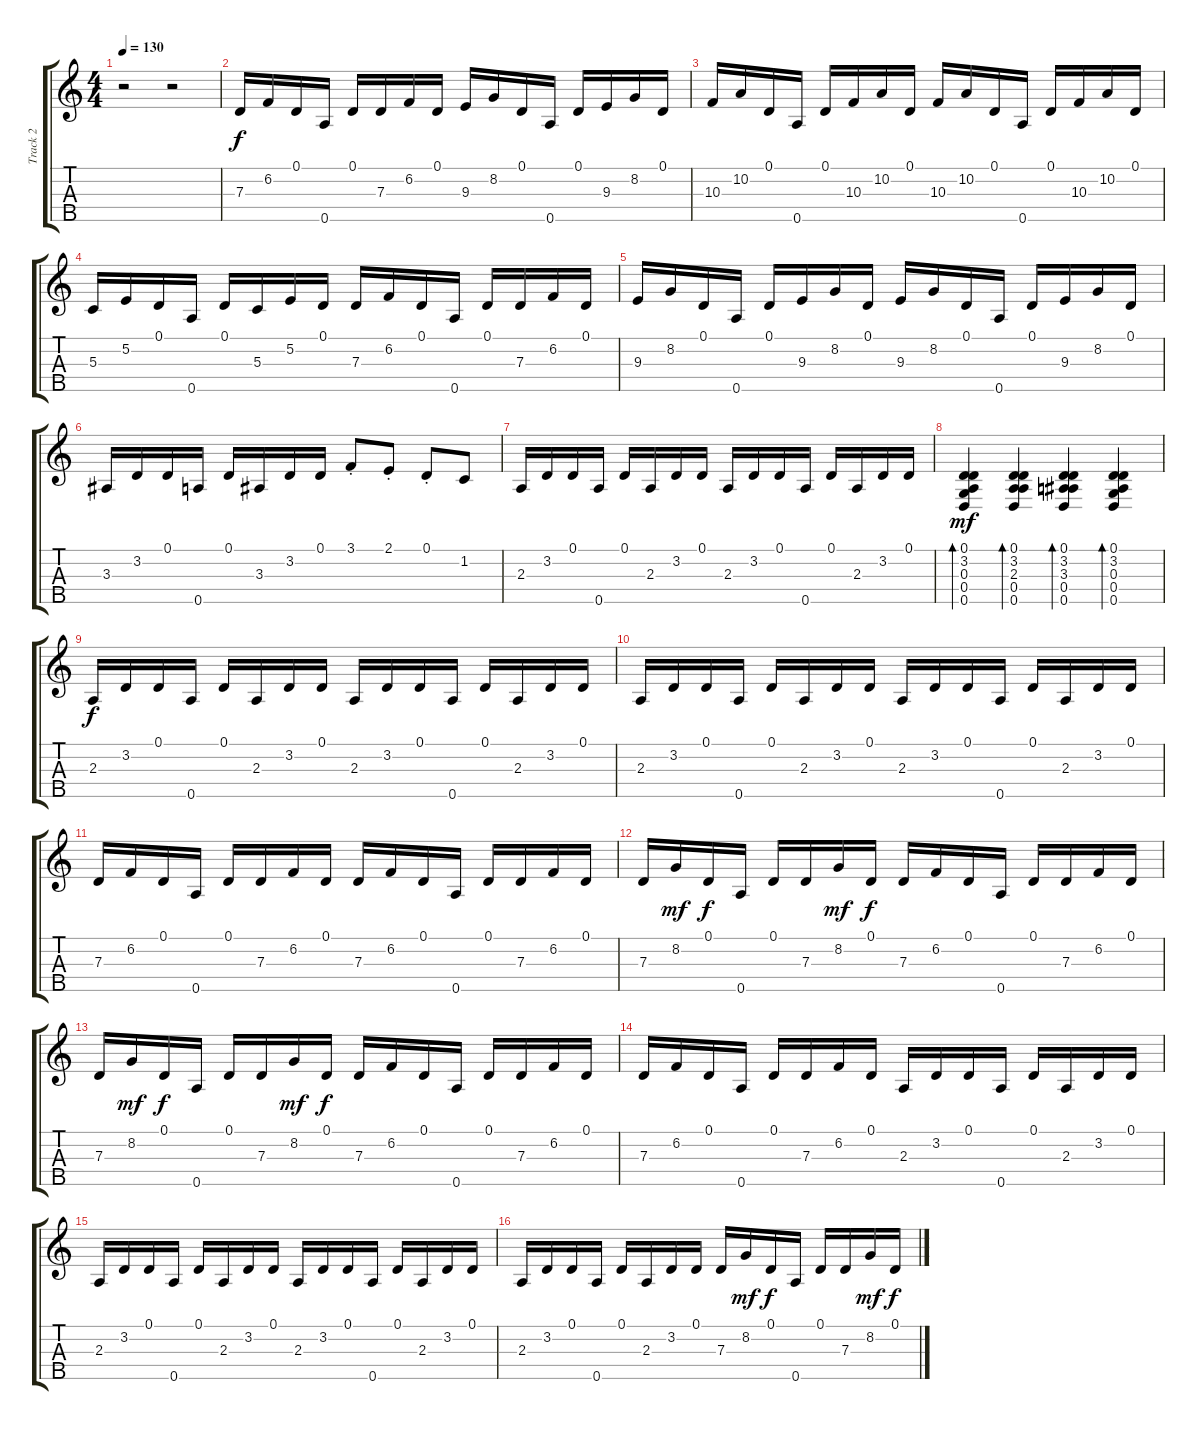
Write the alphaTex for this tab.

\track ("Track 2" "Track 2") {instrument banjo}
\staff {score tabs}
\tuning (D3 B2 G2 D2 A2) {hide}
\displaytranspose 12
\ts (4 4)
\tempo 130
\clef g2
\ks c
r.2{dy f} r.2 |
7.3.16 6.2.16 0.1.16 0.5.16 0.1.16 7.3.16 6.2.16 0.1.16 9.3.16 8.2.16 0.1.16 0.5.16 0.1.16 9.3.16 8.2.16 0.1.16 |
10.3.16 10.2.16 0.1.16 0.5.16 0.1.16 10.3.16 10.2.16 0.1.16 10.3.16 10.2.16 0.1.16 0.5.16 0.1.16 10.3.16 10.2.16 0.1.16 |
5.3.16 5.2.16 0.1.16 0.5.16 0.1.16 5.3.16 5.2.16 0.1.16 7.3.16 6.2.16 0.1.16 0.5.16 0.1.16 7.3.16 6.2.16 0.1.16 |
9.3.16 8.2.16 0.1.16 0.5.16 0.1.16 9.3.16 8.2.16 0.1.16 9.3.16 8.2.16 0.1.16 0.5.16 0.1.16 9.3.16 8.2.16 0.1.16 |
3.3.16 3.2.16 0.1.16 0.5.16 0.1.16 3.3.16 3.2.16 0.1.16 3.1{st}.8 2.1{st}.8 0.1{st}.8 1.2.8 |
2.3.16 3.2.16 0.1.16 0.5.16 0.1.16 2.3.16 3.2.16 0.1.16 2.3.16 3.2.16 0.1.16 0.5.16 0.1.16 2.3.16 3.2.16 0.1.16 |
(0.1 3.2 0.3 0.4 0.5).4{bd 120 dy mf} (0.1 3.2 2.3 0.4 0.5).4{bd 120} (0.1 3.2 3.3 0.4 0.5).4{bd 120} (0.1 3.2 0.3 0.4 0.5).4{bd 120} |
2.3.16{dy f} 3.2.16 0.1.16 0.5.16 0.1.16 2.3.16 3.2.16 0.1.16 2.3.16 3.2.16 0.1.16 0.5.16 0.1.16 2.3.16 3.2.16 0.1.16 |
2.3.16 3.2.16 0.1.16 0.5.16 0.1.16 2.3.16 3.2.16 0.1.16 2.3.16 3.2.16 0.1.16 0.5.16 0.1.16 2.3.16 3.2.16 0.1.16 |
7.3.16 6.2.16 0.1.16 0.5.16 0.1.16 7.3.16 6.2.16 0.1.16 7.3.16 6.2.16 0.1.16 0.5.16 0.1.16 7.3.16 6.2.16 0.1.16 |
7.3.16 8.2.16{dy mf} 0.1.16{dy f} 0.5.16 0.1.16 7.3.16 8.2.16{dy mf} 0.1.16{dy f} 7.3.16 6.2.16 0.1.16 0.5.16 0.1.16 7.3.16 6.2.16 0.1.16 |
7.3.16 8.2.16{dy mf} 0.1.16{dy f} 0.5.16 0.1.16 7.3.16 8.2.16{dy mf} 0.1.16{dy f} 7.3.16 6.2.16 0.1.16 0.5.16 0.1.16 7.3.16 6.2.16 0.1.16 |
7.3.16 6.2.16 0.1.16 0.5.16 0.1.16 7.3.16 6.2.16 0.1.16 2.3.16 3.2.16 0.1.16 0.5.16 0.1.16 2.3.16 3.2.16 0.1.16 |
2.3.16 3.2.16 0.1.16 0.5.16 0.1.16 2.3.16 3.2.16 0.1.16 2.3.16 3.2.16 0.1.16 0.5.16 0.1.16 2.3.16 3.2.16 0.1.16 |
2.3.16 3.2.16 0.1.16 0.5.16 0.1.16 2.3.16 3.2.16 0.1.16 7.3.16 8.2.16{dy mf} 0.1.16{dy f} 0.5.16 0.1.16 7.3.16 8.2.16{dy mf} 0.1.16{dy f}
